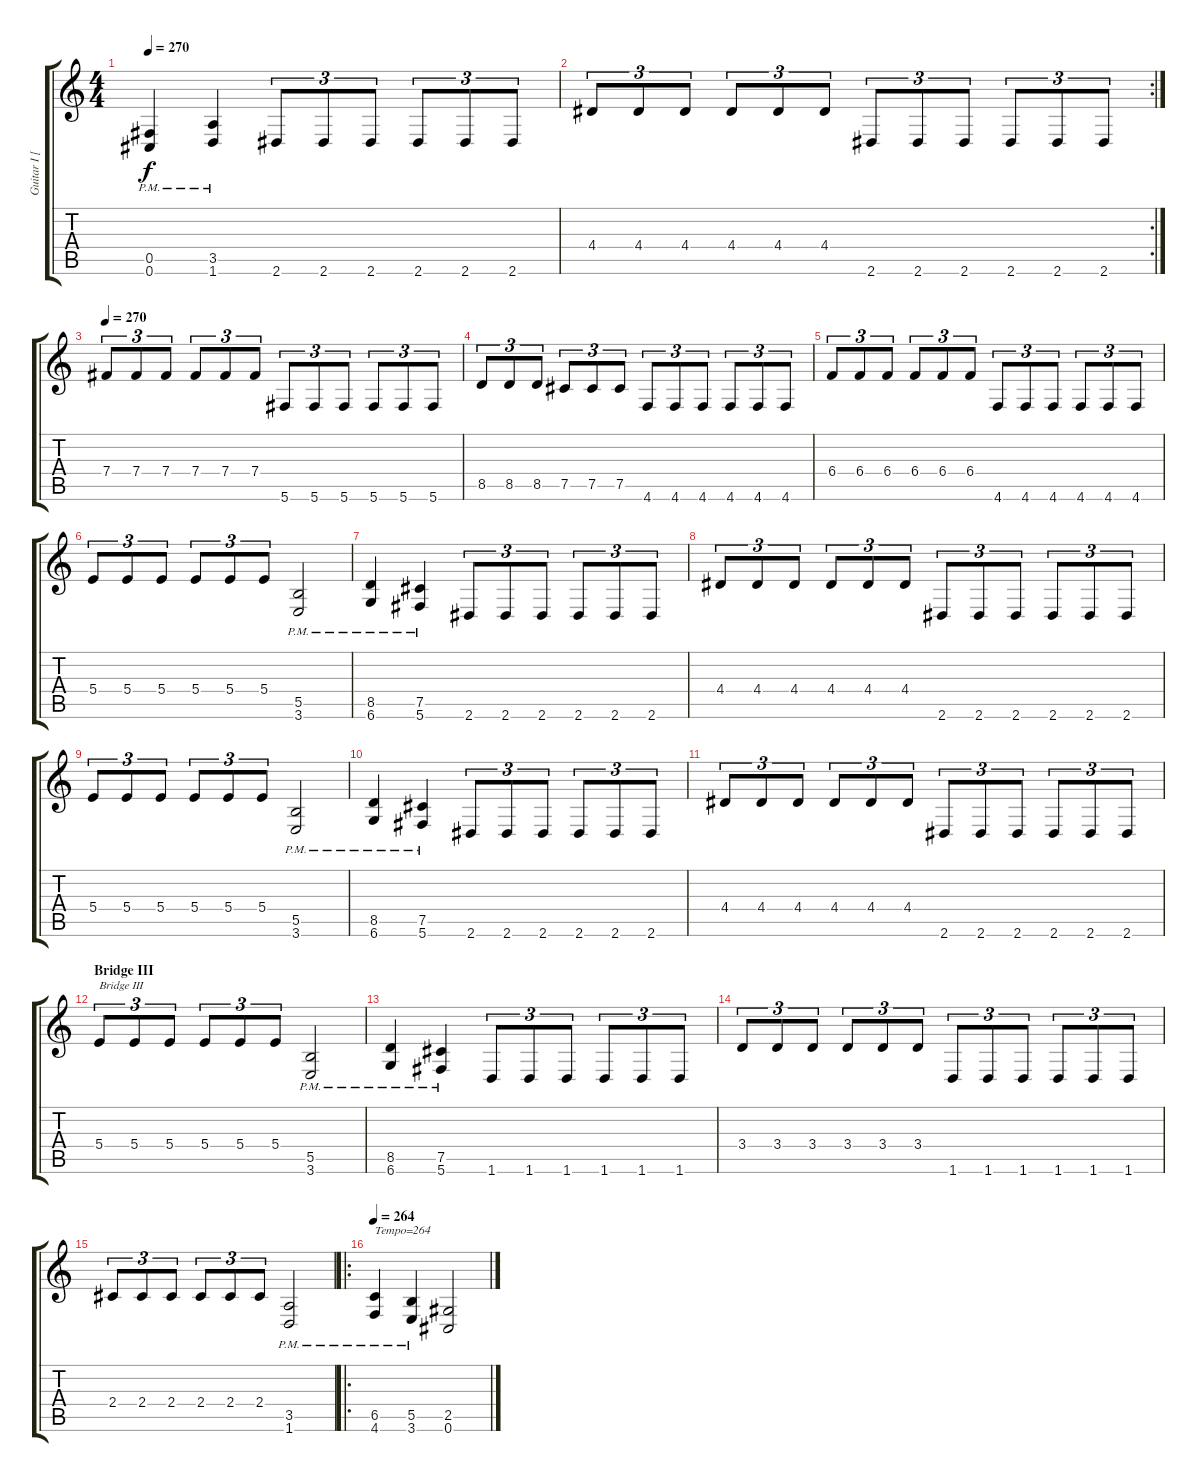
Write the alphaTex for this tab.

\track ("Guitar I [Terrance Hobbs]" "Guitar I [") {instrument distortionguitar}
\staff {score tabs}
\tuning (Db4 Ab3 E3 B2 Gb2 Db2) {hide}
\ts (4 4)
\tempo 270
\clef g2
\ks c
(0.5{pm} 0.6{pm}).4{dy f} (3.5{pm} 1.6{pm}).4 2.6.8{tu (3 2)} 2.6.8{tu (3 2)} 2.6.8{tu (3 2)} 2.6.8{tu (3 2)} 2.6.8{tu (3 2)} 2.6.8{tu (3 2)} |
\rc 2
4.4.8{tu (3 2)} 4.4.8{tu (3 2)} 4.4.8{tu (3 2)} 4.4.8{tu (3 2)} 4.4.8{tu (3 2)} 4.4.8{tu (3 2)} 2.6.8{tu (3 2)} 2.6.8{tu (3 2)} 2.6.8{tu (3 2)} 2.6.8{tu (3 2)} 2.6.8{tu (3 2)} 2.6.8{tu (3 2)} |
\tempo 270
7.4.8{tu (3 2)} 7.4.8{tu (3 2)} 7.4.8{tu (3 2)} 7.4.8{tu (3 2)} 7.4.8{tu (3 2)} 7.4.8{tu (3 2)} 5.6.8{tu (3 2)} 5.6.8{tu (3 2)} 5.6.8{tu (3 2)} 5.6.8{tu (3 2)} 5.6.8{tu (3 2)} 5.6.8{tu (3 2)} |
8.5.8{tu (3 2)} 8.5.8{tu (3 2)} 8.5.8{tu (3 2)} 7.5.8{tu (3 2)} 7.5.8{tu (3 2)} 7.5.8{tu (3 2)} 4.6.8{tu (3 2)} 4.6.8{tu (3 2)} 4.6.8{tu (3 2)} 4.6.8{tu (3 2)} 4.6.8{tu (3 2)} 4.6.8{tu (3 2)} |
6.4.8{tu (3 2)} 6.4.8{tu (3 2)} 6.4.8{tu (3 2)} 6.4.8{tu (3 2)} 6.4.8{tu (3 2)} 6.4.8{tu (3 2)} 4.6.8{tu (3 2)} 4.6.8{tu (3 2)} 4.6.8{tu (3 2)} 4.6.8{tu (3 2)} 4.6.8{tu (3 2)} 4.6.8{tu (3 2)} |
5.4.8{tu (3 2)} 5.4.8{tu (3 2)} 5.4.8{tu (3 2)} 5.4.8{tu (3 2)} 5.4.8{tu (3 2)} 5.4.8{tu (3 2)} (5.5{pm} 3.6{pm}).2 |
(8.5{pm} 6.6{pm}).4 (7.5{pm} 5.6{pm}).4 2.6.8{tu (3 2)} 2.6.8{tu (3 2)} 2.6.8{tu (3 2)} 2.6.8{tu (3 2)} 2.6.8{tu (3 2)} 2.6.8{tu (3 2)} |
4.4.8{tu (3 2)} 4.4.8{tu (3 2)} 4.4.8{tu (3 2)} 4.4.8{tu (3 2)} 4.4.8{tu (3 2)} 4.4.8{tu (3 2)} 2.6.8{tu (3 2)} 2.6.8{tu (3 2)} 2.6.8{tu (3 2)} 2.6.8{tu (3 2)} 2.6.8{tu (3 2)} 2.6.8{tu (3 2)} |
5.4.8{tu (3 2)} 5.4.8{tu (3 2)} 5.4.8{tu (3 2)} 5.4.8{tu (3 2)} 5.4.8{tu (3 2)} 5.4.8{tu (3 2)} (5.5{pm} 3.6{pm}).2 |
(8.5{pm} 6.6{pm}).4 (7.5{pm} 5.6{pm}).4 2.6.8{tu (3 2)} 2.6.8{tu (3 2)} 2.6.8{tu (3 2)} 2.6.8{tu (3 2)} 2.6.8{tu (3 2)} 2.6.8{tu (3 2)} |
4.4.8{tu (3 2)} 4.4.8{tu (3 2)} 4.4.8{tu (3 2)} 4.4.8{tu (3 2)} 4.4.8{tu (3 2)} 4.4.8{tu (3 2)} 2.6.8{tu (3 2)} 2.6.8{tu (3 2)} 2.6.8{tu (3 2)} 2.6.8{tu (3 2)} 2.6.8{tu (3 2)} 2.6.8{tu (3 2)} |
\section ("" "Bridge III")
5.4.8{tu (3 2) txt "Bridge III"} 5.4.8{tu (3 2)} 5.4.8{tu (3 2)} 5.4.8{tu (3 2)} 5.4.8{tu (3 2)} 5.4.8{tu (3 2)} (5.5{pm} 3.6{pm}).2 |
(8.5{pm} 6.6{pm}).4 (7.5{pm} 5.6{pm}).4 1.6.8{tu (3 2)} 1.6.8{tu (3 2)} 1.6.8{tu (3 2)} 1.6.8{tu (3 2)} 1.6.8{tu (3 2)} 1.6.8{tu (3 2)} |
3.4.8{tu (3 2)} 3.4.8{tu (3 2)} 3.4.8{tu (3 2)} 3.4.8{tu (3 2)} 3.4.8{tu (3 2)} 3.4.8{tu (3 2)} 1.6.8{tu (3 2)} 1.6.8{tu (3 2)} 1.6.8{tu (3 2)} 1.6.8{tu (3 2)} 1.6.8{tu (3 2)} 1.6.8{tu (3 2)} |
2.4.8{tu (3 2)} 2.4.8{tu (3 2)} 2.4.8{tu (3 2)} 2.4.8{tu (3 2)} 2.4.8{tu (3 2)} 2.4.8{tu (3 2)} (3.5{pm} 1.6{pm}).2 |
\ro
\tempo 264
(6.5{pm} 4.6{pm}).4{txt "Tempo=264"} (5.5{pm} 3.6{pm}).4 (2.5 0.6).2
